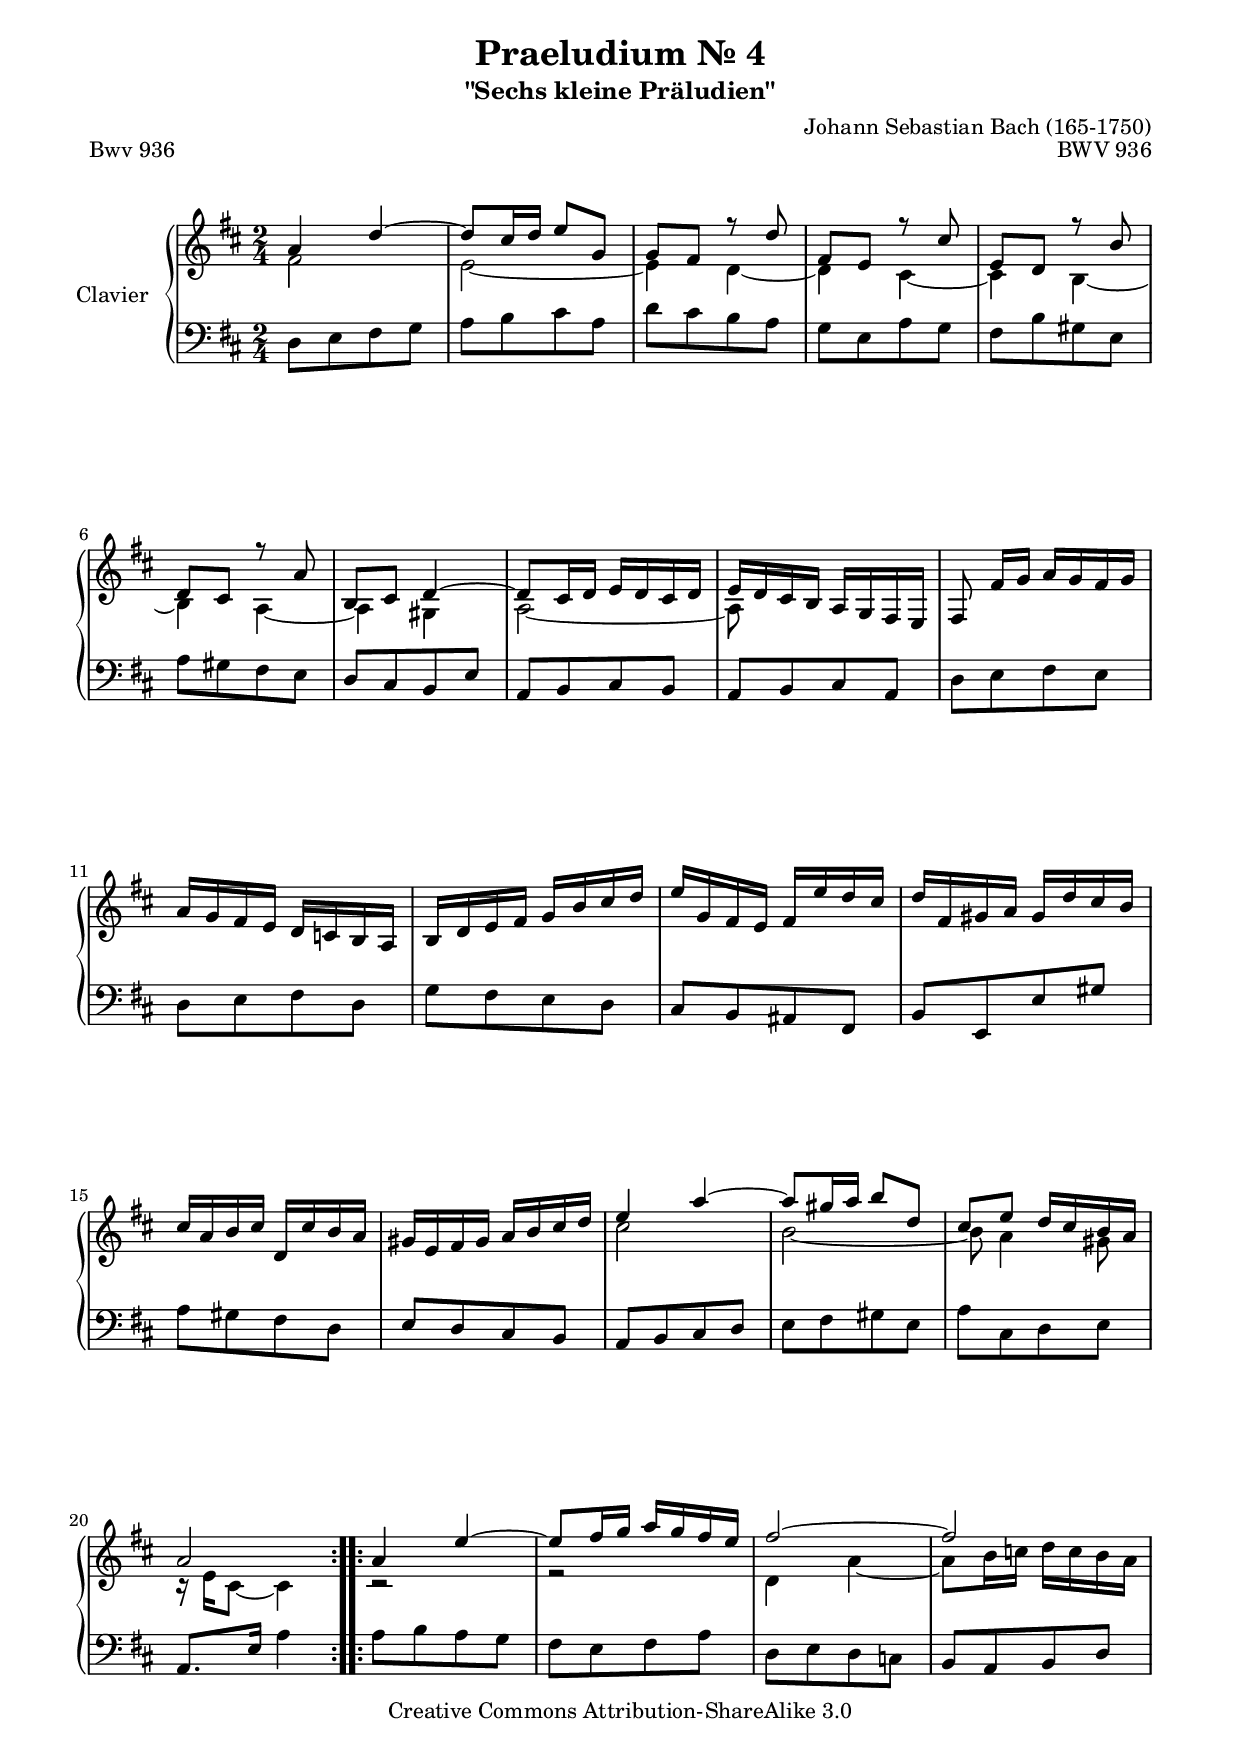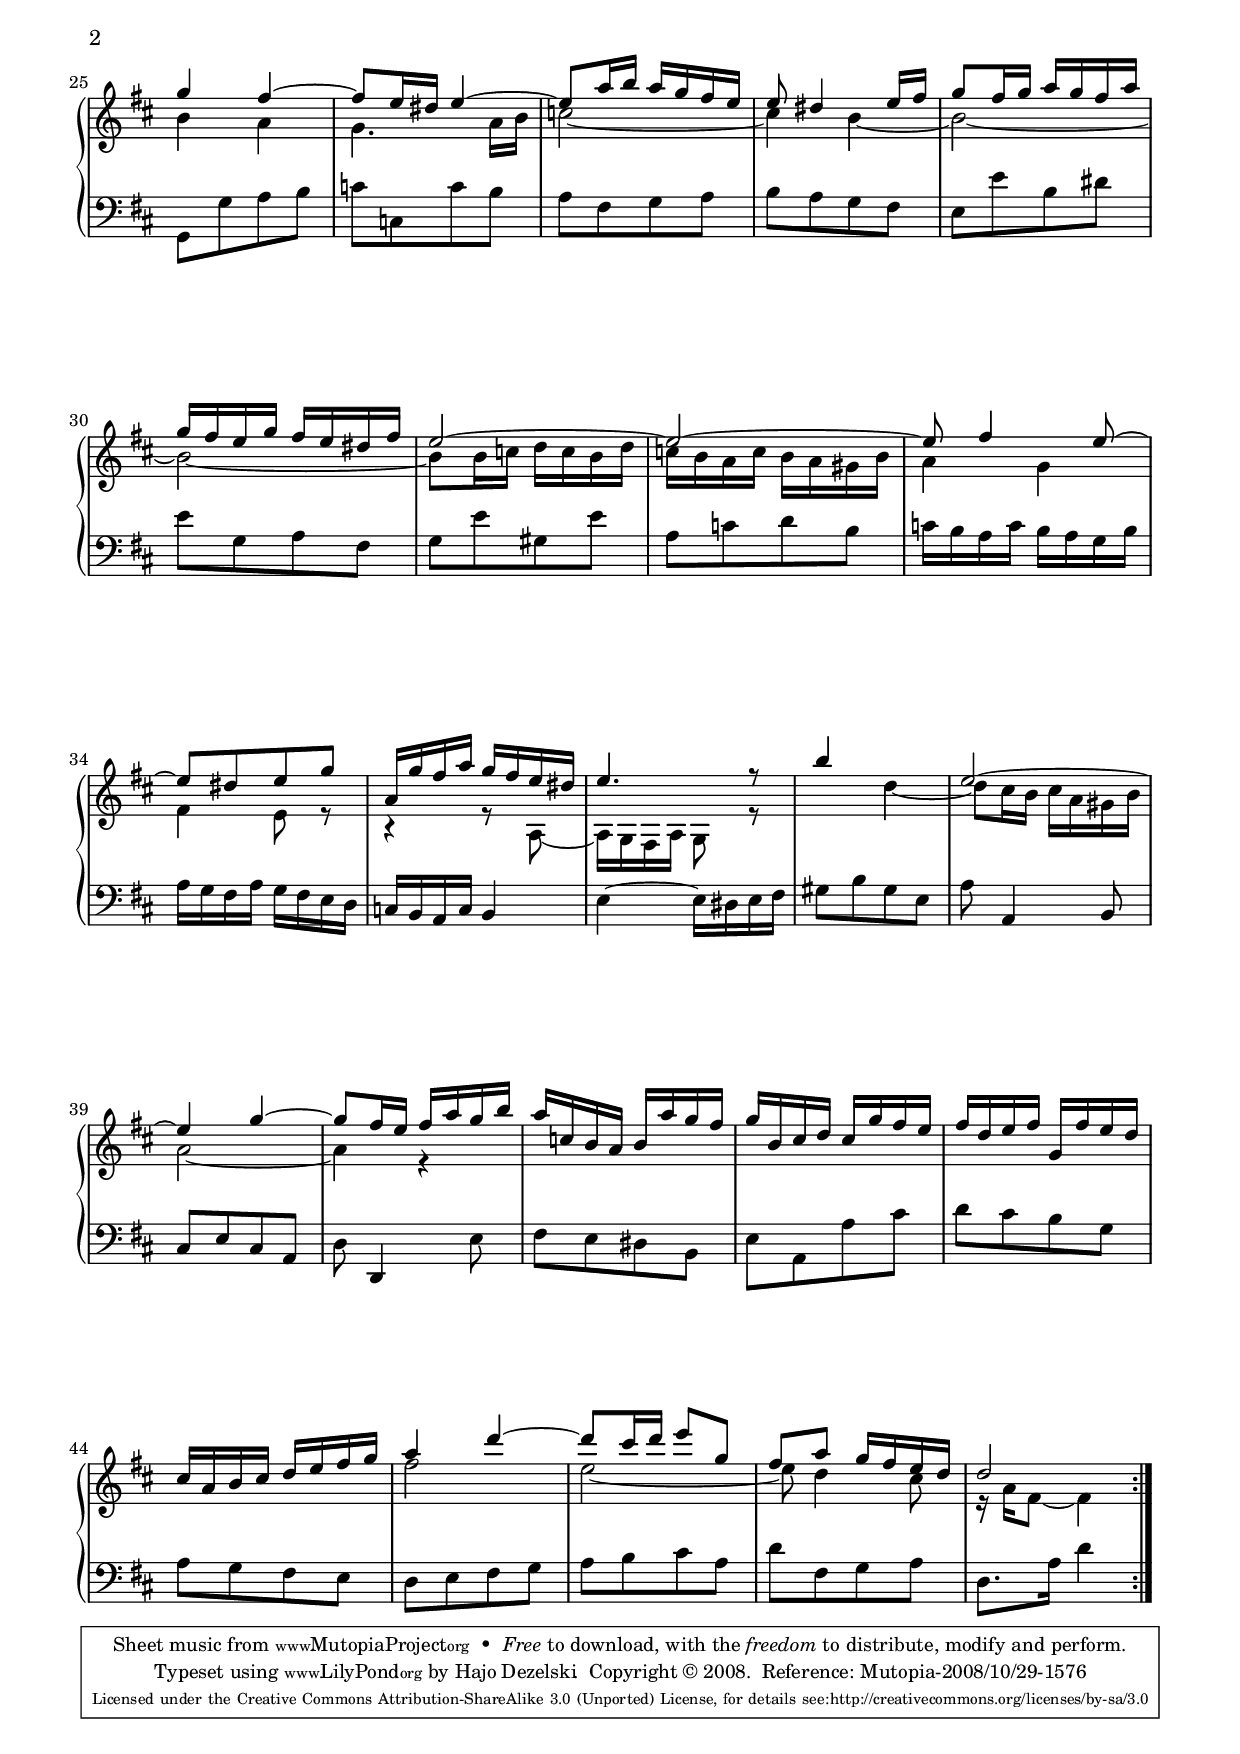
\version "2.11.62"

\paper {
    page-top-space = #0.0
    %indent = 0.0
    line-width = 18.0\cm
    ragged-bottom = ##f
    ragged-last-bottom = ##f
}

% #(set-default-paper-size "a4")

#(set-global-staff-size 19)

\header {
        title = "Praeludium Nr. 4"
        subtitle = "\"Sechs kleine Präludien\""
        piece = "Bwv 936"
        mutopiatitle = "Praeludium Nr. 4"
        composer = "Johann Sebastian Bach (165-1750)"
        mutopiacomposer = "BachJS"
        opus = "BWV 936"
        date = "1717-1723?"
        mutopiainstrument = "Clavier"
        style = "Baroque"
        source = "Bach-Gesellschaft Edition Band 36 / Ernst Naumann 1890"
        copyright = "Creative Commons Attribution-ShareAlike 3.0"
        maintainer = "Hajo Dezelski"
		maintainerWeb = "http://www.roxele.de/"
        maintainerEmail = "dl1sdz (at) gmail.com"
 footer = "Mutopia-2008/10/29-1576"
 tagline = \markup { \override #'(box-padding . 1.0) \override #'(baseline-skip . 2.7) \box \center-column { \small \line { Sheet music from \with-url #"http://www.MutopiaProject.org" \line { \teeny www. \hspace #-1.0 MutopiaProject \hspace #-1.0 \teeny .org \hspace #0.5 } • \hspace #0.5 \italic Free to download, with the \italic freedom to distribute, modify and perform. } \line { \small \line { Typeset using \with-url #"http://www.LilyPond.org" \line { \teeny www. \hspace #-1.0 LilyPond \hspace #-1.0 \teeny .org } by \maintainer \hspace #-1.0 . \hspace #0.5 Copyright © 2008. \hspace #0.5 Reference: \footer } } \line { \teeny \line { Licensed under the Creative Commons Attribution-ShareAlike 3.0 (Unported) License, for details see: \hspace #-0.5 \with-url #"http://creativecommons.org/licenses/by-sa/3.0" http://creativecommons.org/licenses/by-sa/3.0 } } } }
	}

     sopranoOne =   \relative a' {
		 \repeat volta 2 { 
			  a4 d ~ | % 1
			  d8 [ cis16 d ] e8 [ g, ] | % 2
			  g8 [ fis ] r8 d'8 | % 3
			  fis,8 [ e ] r8 cis'8 | % 4
			  e,8 [ d ] r8 b'8 | % 5
			  d,8 [ cis ] r8 a'8 | % 6
			  b,8 [ cis ] d4 ~ | % 7
			  d8 [ cis16 d ] e [ d cis d ] | % 8
			  e16 [ d cis b ] a [ g fis e ] | % 9
			  fis8 fis'16 [ g ] a [ g fis g ] | % 10
			  a16 [ g fis e ] d [ c b a ] | % 11
			  b16 [ d e fis ] g [ b cis d ] | % 12
			  e16 [ g, fis e ] fis [ e' d cis ] | % 13
			  d16 [ fis, gis a ] gis [ d' cis b ] | % 14
			  cis16 [ a b cis ] d, [ cis' b a ] | % 15
			  gis16 [ e fis gis ] a [ b cis d ] | % 16
			  e4 a ~ | % 17
			  a8 [ gis16 a ] b8 [ d, ] | % 18
			  cis8 [ e ] d16 [ cis b a ] | % 19
			  a2 | % 20

		 }
		 \repeat volta 2 {
			  a4 e' ~ | % 21
			  e8 [ fis16 g ] a [ g fis e ] | % 22
			  fis2 ~ | % 23
			  fis2 | % 24
			  g4 fis ~| % 25
			  fis8 [ e16 dis ] e4 ~ | % 26
			  e8 [ a16 b ] a [ g fis e ] | % 27
			  e8 dis4 e16 [ fis ] | % 28
			  g8 [ fis16 g ] a [ g fis a ] | % 29
			  g16 [ fis e g ] fis [ e dis fis ] | % 30
			  e2 ~ | % 31
			  e2 ~ | % 32
			  e8 fis4 e8 ~ | % 33
			  e8 [ dis e g ] | % 34
			  a,16 [ g' fis a ] g [ fis e dis ] | % 35
			  e4. r8 | % 36
			  b'4 s4 | % 37
			  e,2 ~ | % 38
			  e4 g ~ | % 39
			  g8 [ fis16 e ] fis16 [ a g b ]| % 40
			  a16 [ c, b a ] b [ a' g fis ] | % 41
			  g16 [ b, cis d ] cis [ g' fis e ] | % 42
			  fis16 [ d e fis ] g, [ fis' e d ] | % 43
			  cis16 [ a b cis ] d [ e fis g ]| % 44
			  a4 d ~ | % 45
			  d8 [ cis16 d ] e8 [ g, ] | % 46
			  fis8 [ a ] g16 fis e d ] | % 47
			  d2 | % 48h
		 }
	 }

	 sopranoTwo =   \relative f' {
		 \repeat volta 2 { 
			  fis2 | % 1
			  e2 ~| % 2
			  e4 d ~ | % 3
			  d4 cis ~| % 4
			  cis4 b ~ | % 5
			  b4 a ~ | % 6
			  a4 gis | % 7
			  a2 ~ | % 8
			  a8 s4. | % 9
			  s2 | % 10
			  s2 | % 11
			  s2 | % 12
			  s2 | % 13
			  s2 | % 14
			  s2 | % 15
			  s2 | % 16
			  cis'2 | % 17
			  b2 ~ | % 18
			  b8 a4 gis8 | % 19
			  r16 e16 [ cis8 ] ~ cis4 | % 20
		 }
		 \repeat volta 2 {
			  r2 | % 21
			  r2| % 22
			  d4 a' ~ | % 23
			  a8 [ b16 c ] d [ c b a ] | % 24
			  b4 a | % 25
			  g4. a16 [ b ] | % 26
			  c2 ~ | % 27
			  c4 b ~ | % 28
			  b2 ~| % 29
			  b2 ~ | % 30
			  b8 [ b16 c ] d [ c b d ] | % 31
			  c16 [ b a c ] b [ a gis b ] | % 32
			  a4 g | % 33
			  fis4 e8 r8 | % 34
			  r4 r8 a,8 ~ | % 35
			  a16 [ g fis a ] g8 r8 | % 36
			  s4 d''4 ~ | % 37
			  d8 [ cis16 b ] cis [ a gis b ] | % 38
			  a2 ~ | % 39
			  a4 r4 | % 40
			  s2 | % 41
			  s2 | % 42
			  s2 | % 43
			  s2 | % 44
			  fis'2 | % 45
			  e2 ~ | % 46
			  e8 d4 cis8 | % 47
			  r16 a16 [ fis8 ] ~ fis4 | % 48

		 } 
	 }

  soprano = << \sopranoOne \\ \sopranoTwo>>

%%
%% Bass Clef
%% 

bass = \relative d {
		 \repeat volta 2 { 
			  d8 [ e fis g ] | % 1
			  a8 [ b cis a ] | % 2
			  d8 [ cis b a ] | % 3
			  g8 [ e a g ] | % 4
			  fis8 [ b gis e ] | % 5
			  a8 [ gis fis e ] | % 6
			  d8 [ cis b e ] | % 7
			  a,8 [ b cis b ] | % 8
			  a8 [ b cis a ] | % 9
			  d8 [ e fis e ] | % 10
			  d8 [ e fis d ] | % 11
			  g8 [ fis e d ] | % 12
			  cis8 [ b ais fis ] | % 13
			  b8 [ e, e' gis ] | % 14
			  a8 [ gis fis d ] | % 15
			  e8 [ d cis b ] | % 16
			  a8 [ b cis d ] | % 17
			  e8 [ fis gis e ] | % 18
			  a8 [ cis, d e ] | % 19
			  a,8. [ e'16 ] a4 | % 20

		 }
		 \repeat volta 2 {
			  a8 [ b a g ] | % 21
			  fis8 [ e fis a ]| % 22
			  d,8 [ e d c ] | % 23
			  b8 [ a b d ] | % 24
			  g,8 [ g' a b ] | % 25
			  c8 [ c, c' b ] | % 26
			  a8 [ fis g a ] | % 27
			  b8 [ a g fis ] | % 28
			  e8 [ e' b dis ] | % 29
			  e8 [ g, a fis ] | % 30
			  g8 [ e' gis, e' ] | % 31
			  a,8 [ c d b ] | % 32
			  c16 [ b a c ] b [ a g b ] | % 33
			  a16 [ g fis a ] g [ fis e d ] | % 34
			  c16 [ b a c ] b4 | % 35
			  e4 ~ e16 [ dis e fis ] | % 36
			  gis8 [ b gis e ] | % 37
			  a8 a,4 b8 | % 38
			  cis8 [ e cis a ] | % 39
			  d8 d,4 e'8 | % 40
			  fis8 [ e dis b ] | % 41
			  e8 [ a, a' cis ] | % 42
			  d8 [ cis b g ] | % 43
			  a8 [ g fis e ] | % 44
			  d8 [ e fis g ] | % 45
			  a8 [ b cis a ] | % 46
			  d8 [ fis, g a ] | % 47
			  d,8. [ a'16 ] d4 | % 48

		 }

}


%% Merge score - Piano staff

\score {
    \context PianoStaff <<
        \set PianoStaff.instrumentName = "Clavier  "
        \set PianoStaff.midiInstrument = "harpsichord"
        \new Staff = "upper" { \clef "treble" \key d \major \time 2/4 \soprano  }
        \new Staff = "lower"  { \clef "bass" \key d \major \time 2/4 \bass }
    >>
    \layout{  }
    \midi { }

}
